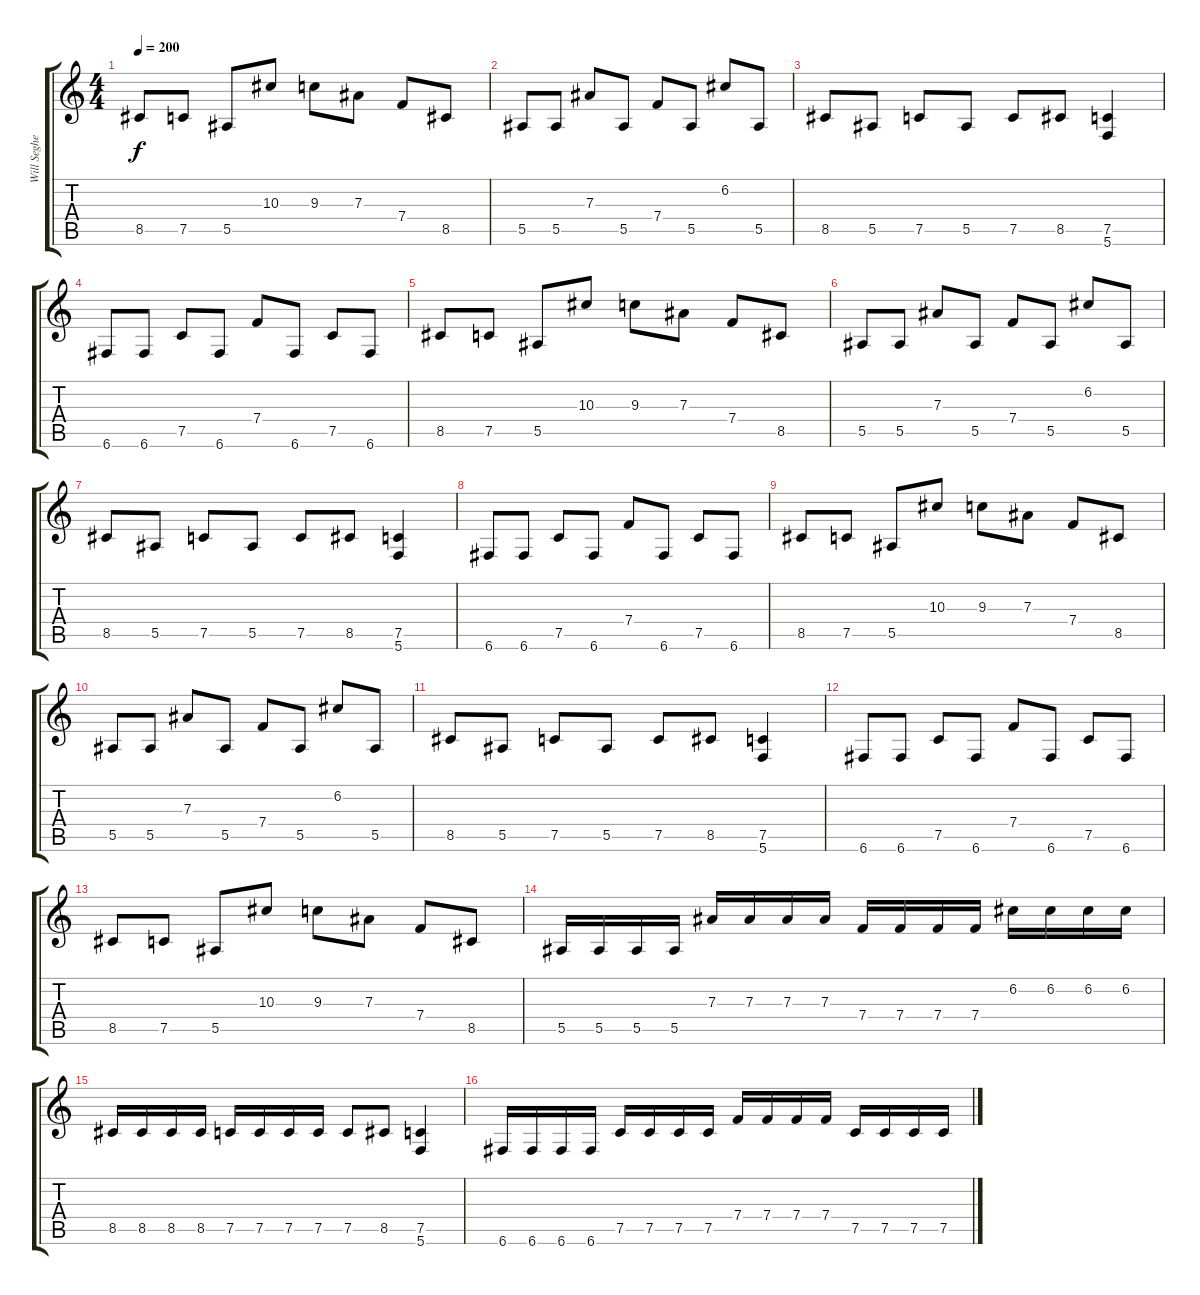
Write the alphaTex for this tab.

\track ("Will Seghers" "Will Seghe") {instrument distortionguitar}
\staff {score tabs}
\tuning (C4 G3 Eb3 Bb2 F2 C2) {hide}
\ts (4 4)
\tempo 200
\clef g2
\ks c
8.5.8{dy f} 7.5.8 5.5.8 10.3.8 9.3.8 7.3.8 7.4.8 8.5.8 |
5.5.8 5.5.8 7.3.8 5.5.8 7.4.8 5.5.8 6.2.8 5.5.8 |
8.5.8 5.5.8 7.5.8 5.5.8 7.5.8 8.5.8 (7.5 5.6).4 |
6.6.8 6.6.8 7.5.8 6.6.8 7.4.8 6.6.8 7.5.8 6.6.8 |
8.5.8 7.5.8 5.5.8 10.3.8 9.3.8 7.3.8 7.4.8 8.5.8 |
5.5.8 5.5.8 7.3.8 5.5.8 7.4.8 5.5.8 6.2.8 5.5.8 |
8.5.8 5.5.8 7.5.8 5.5.8 7.5.8 8.5.8 (7.5 5.6).4 |
6.6.8 6.6.8 7.5.8 6.6.8 7.4.8 6.6.8 7.5.8 6.6.8 |
8.5.8 7.5.8 5.5.8 10.3.8 9.3.8 7.3.8 7.4.8 8.5.8 |
5.5.8 5.5.8 7.3.8 5.5.8 7.4.8 5.5.8 6.2.8 5.5.8 |
8.5.8 5.5.8 7.5.8 5.5.8 7.5.8 8.5.8 (7.5 5.6).4 |
6.6.8 6.6.8 7.5.8 6.6.8 7.4.8 6.6.8 7.5.8 6.6.8 |
8.5.8 7.5.8 5.5.8 10.3.8 9.3.8 7.3.8 7.4.8 8.5.8 |
5.5.16 5.5.16 5.5.16 5.5.16 7.3.16 7.3.16 7.3.16 7.3.16 7.4.16 7.4.16 7.4.16 7.4.16 6.2.16 6.2.16 6.2.16 6.2.16 |
8.5.16 8.5.16 8.5.16 8.5.16 7.5.16 7.5.16 7.5.16 7.5.16 7.5.8 8.5.8 (7.5 5.6).4 |
6.6.16 6.6.16 6.6.16 6.6.16 7.5.16 7.5.16 7.5.16 7.5.16 7.4.16 7.4.16 7.4.16 7.4.16 7.5.16 7.5.16 7.5.16 7.5.16
